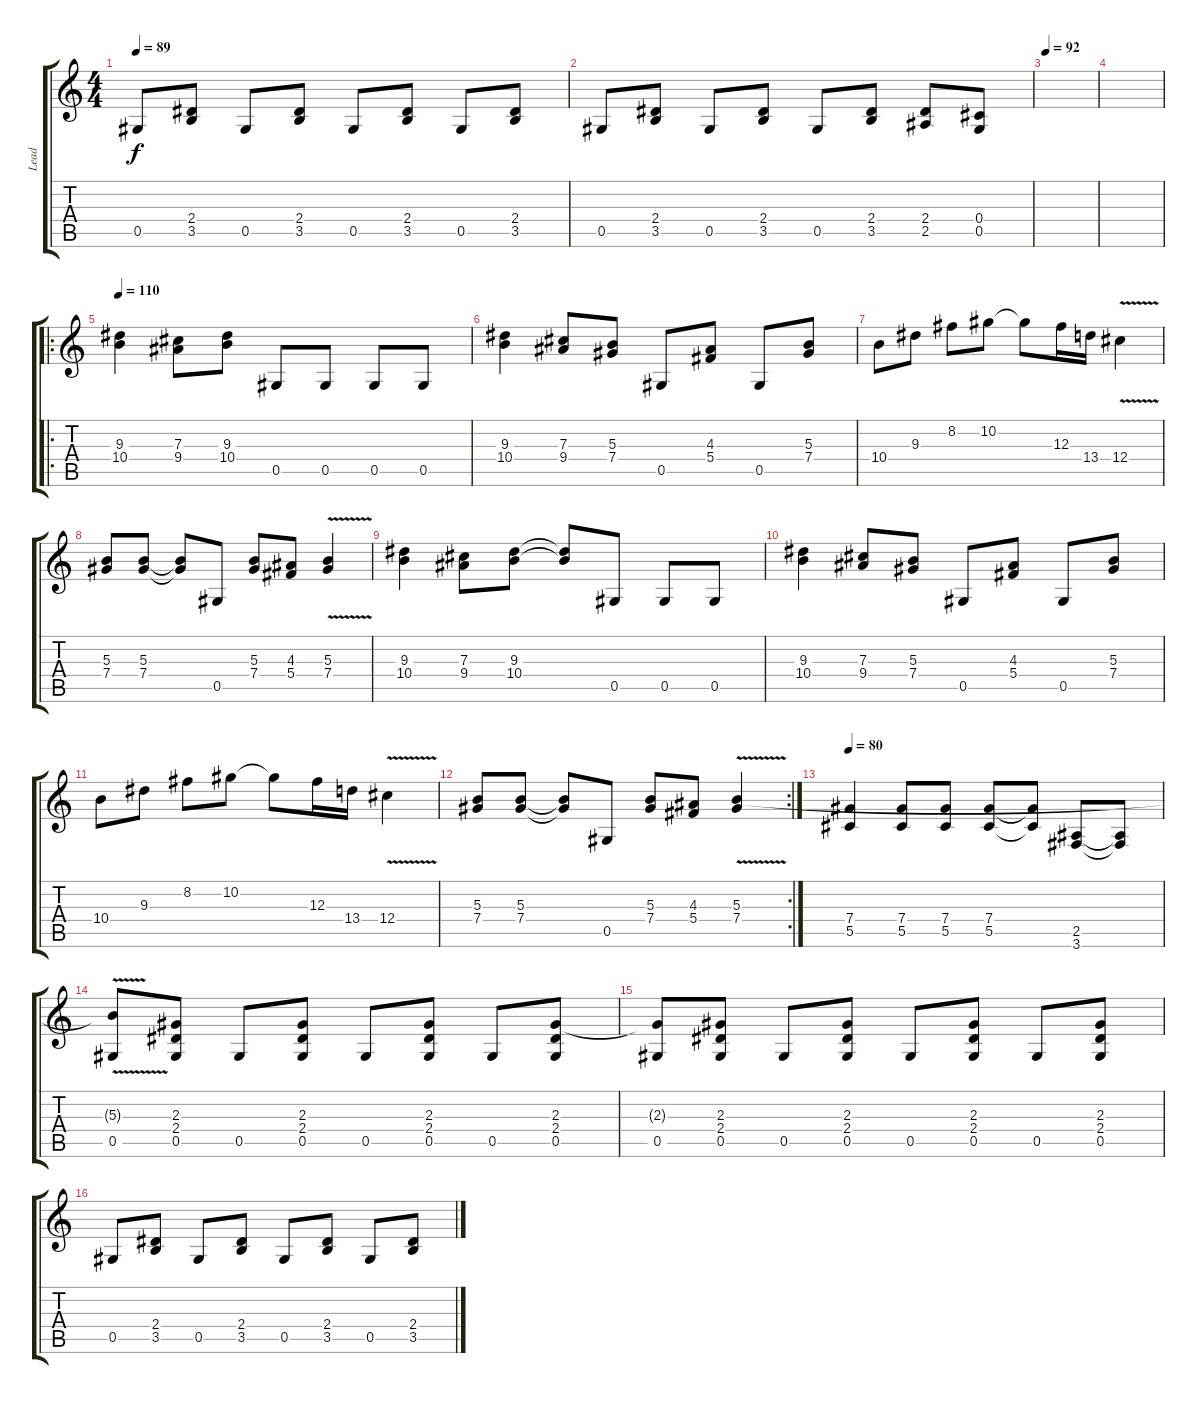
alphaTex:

\track ("Lead" "Lead") {instrument acousticguitarsteel}
\staff {score tabs}
\tuning (Eb4 Bb3 Gb3 Db3 Ab2 Eb2) {hide}
\ts (4 4)
\tempo 89
\clef g2
\ks c
0.5.8{dy f} (2.4 3.5).8 0.5.8 (2.4 3.5).8 0.5.8 (2.4 3.5).8 0.5.8 (2.4 3.5).8 |
0.5.8 (2.4 3.5).8 0.5.8 (2.4 3.5).8 0.5.8 (2.4 3.5).8 (2.4 2.5).8 (0.4 0.5).8 |
\tempo 92
|
|
\ro
\tempo 110
(9.3 10.4).4 (7.3 9.4).8 (9.3 10.4).8 0.5.8 0.5.8 0.5.8 0.5.8 |
(9.3 10.4).4 (7.3 9.4).8 (5.3 7.4).8 0.5.8 (4.3 5.4).8 0.5.8 (5.3 7.4).8 |
10.4.8 9.3.8 8.2.8 10.2.8 10.2{t}.8 12.3.16 13.4.16 12.4{v}.4 |
(5.3 7.4).8 (5.3 7.4).8 (5.3{t} 7.4{t}).8 0.5.8 (5.3 7.4).8 (4.3 5.4).8 (5.3{v} 7.4{v}).4 |
(9.3 10.4).4 (7.3 9.4).8 (9.3 10.4).8 (9.3{t} 10.4{t}).8 0.5.8 0.5.8 0.5.8 |
(9.3 10.4).4 (7.3 9.4).8 (5.3 7.4).8 0.5.8 (4.3 5.4).8 0.5.8 (5.3 7.4).8 |
10.4.8 9.3.8 8.2.8 10.2.8 10.2{t}.8 12.3.16 13.4.16 12.4{v}.4 |
\rc 2
(5.3 7.4).8 (5.3 7.4).8 (5.3{t} 7.4{t}).8 0.5.8 (5.3 7.4).8 (4.3 5.4).8 (5.3{v} 7.4{v}).4 |
\tempo 80
(7.4 5.5).4 (7.4 5.5).8 (7.4 5.5).8 (7.4 5.5).8 (7.4{t} 5.5{t}).8 (2.5 3.6).8 (2.5{t} 3.6{t}).8 |
(5.3{t} 0.5).8 (2.3 2.4 0.5).8 0.5.8 (2.3 2.4 0.5).8 0.5.8 (2.3 2.4 0.5).8 0.5.8 (2.3 2.4 0.5).8 |
(2.3{t} 0.5).8 (2.3 2.4 0.5).8 0.5.8 (2.3 2.4 0.5).8 0.5.8 (2.3 2.4 0.5).8 0.5.8 (2.3 2.4 0.5).8 |
0.5.8 (2.4 3.5).8 0.5.8 (2.4 3.5).8 0.5.8 (2.4 3.5).8 0.5.8 (2.4 3.5).8
